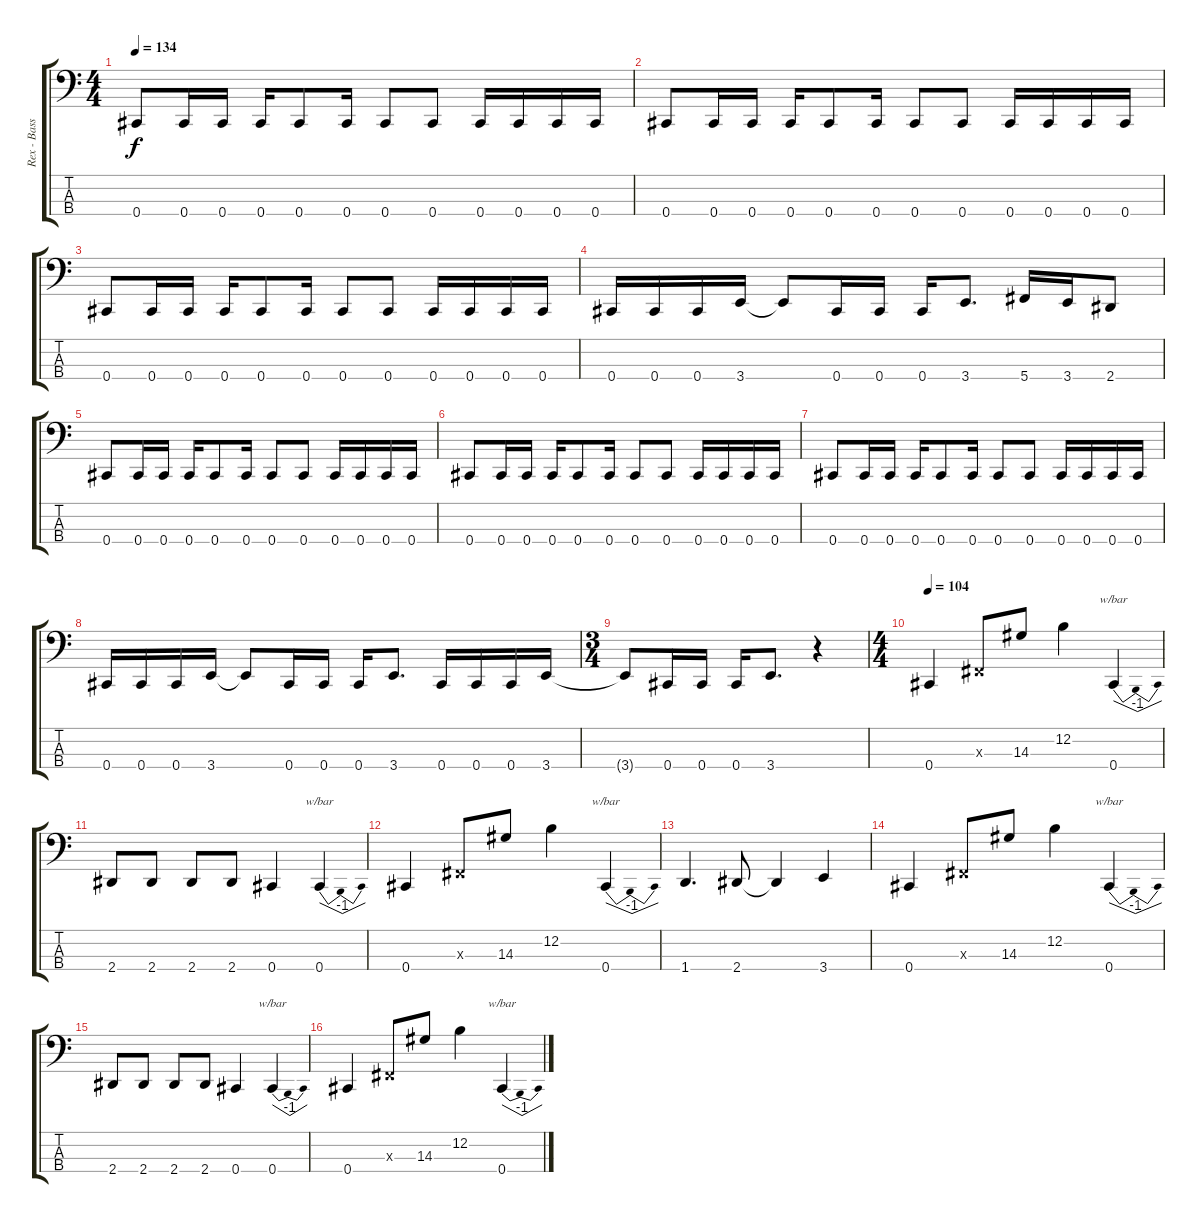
\track ("Rex - Bass" "Rex - Bass") {instrument electricbasspick}
\staff {score tabs}
\tuning (E2 B1 Gb1 Db1) {hide}
\ts (4 4)
\tempo 134
\clef f4
\ks c
0.4.8{dy f} 0.4.16 0.4.16 0.4.16 0.4.8 0.4.16 0.4.8 0.4.8 0.4.16 0.4.16 0.4.16 0.4.16 |
0.4.8 0.4.16 0.4.16 0.4.16 0.4.8 0.4.16 0.4.8 0.4.8 0.4.16 0.4.16 0.4.16 0.4.16 |
0.4.8 0.4.16 0.4.16 0.4.16 0.4.8 0.4.16 0.4.8 0.4.8 0.4.16 0.4.16 0.4.16 0.4.16 |
0.4.16 0.4.16 0.4.16 3.4.16 3.4{t}.8 0.4.16 0.4.16 0.4.16 3.4.8{d} 5.4.16 3.4.16 2.4.8 |
0.4.8 0.4.16 0.4.16 0.4.16 0.4.8 0.4.16 0.4.8 0.4.8 0.4.16 0.4.16 0.4.16 0.4.16 |
0.4.8 0.4.16 0.4.16 0.4.16 0.4.8 0.4.16 0.4.8 0.4.8 0.4.16 0.4.16 0.4.16 0.4.16 |
0.4.8 0.4.16 0.4.16 0.4.16 0.4.8 0.4.16 0.4.8 0.4.8 0.4.16 0.4.16 0.4.16 0.4.16 |
0.4.16 0.4.16 0.4.16 3.4.16 3.4{t}.8 0.4.16 0.4.16 0.4.16 3.4.8{d} 0.4.16 0.4.16 0.4.16 3.4.16 |
\ts (3 4)
3.4{t}.8 0.4.16 0.4.16 0.4.16 3.4.8{d} r.4 |
\ts (4 4)
\tempo 104
0.4.4 0.3{x}.8 14.3.8 12.2.4 0.4.4{tbe (dip default 0 0 30 -4 60 0)} |
2.4.8 2.4.8 2.4.8 2.4.8 0.4.4 0.4.4{tbe (dip default 0 0 30 -4 60 0)} |
0.4.4 0.3{x}.8 14.3.8 12.2.4 0.4.4{tbe (dip default 0 0 30 -4 60 0)} |
1.4.4{d} 2.4.8 2.4{t}.4 3.4.4 |
0.4.4 0.3{x}.8 14.3.8 12.2.4 0.4.4{tbe (dip default 0 0 30 -4 60 0)} |
2.4.8 2.4.8 2.4.8 2.4.8 0.4.4 0.4.4{tbe (dip default 0 0 30 -4 60 0)} |
0.4.4 0.3{x}.8 14.3.8 12.2.4 0.4.4{tbe (dip default 0 0 30 -4 60 0)}
